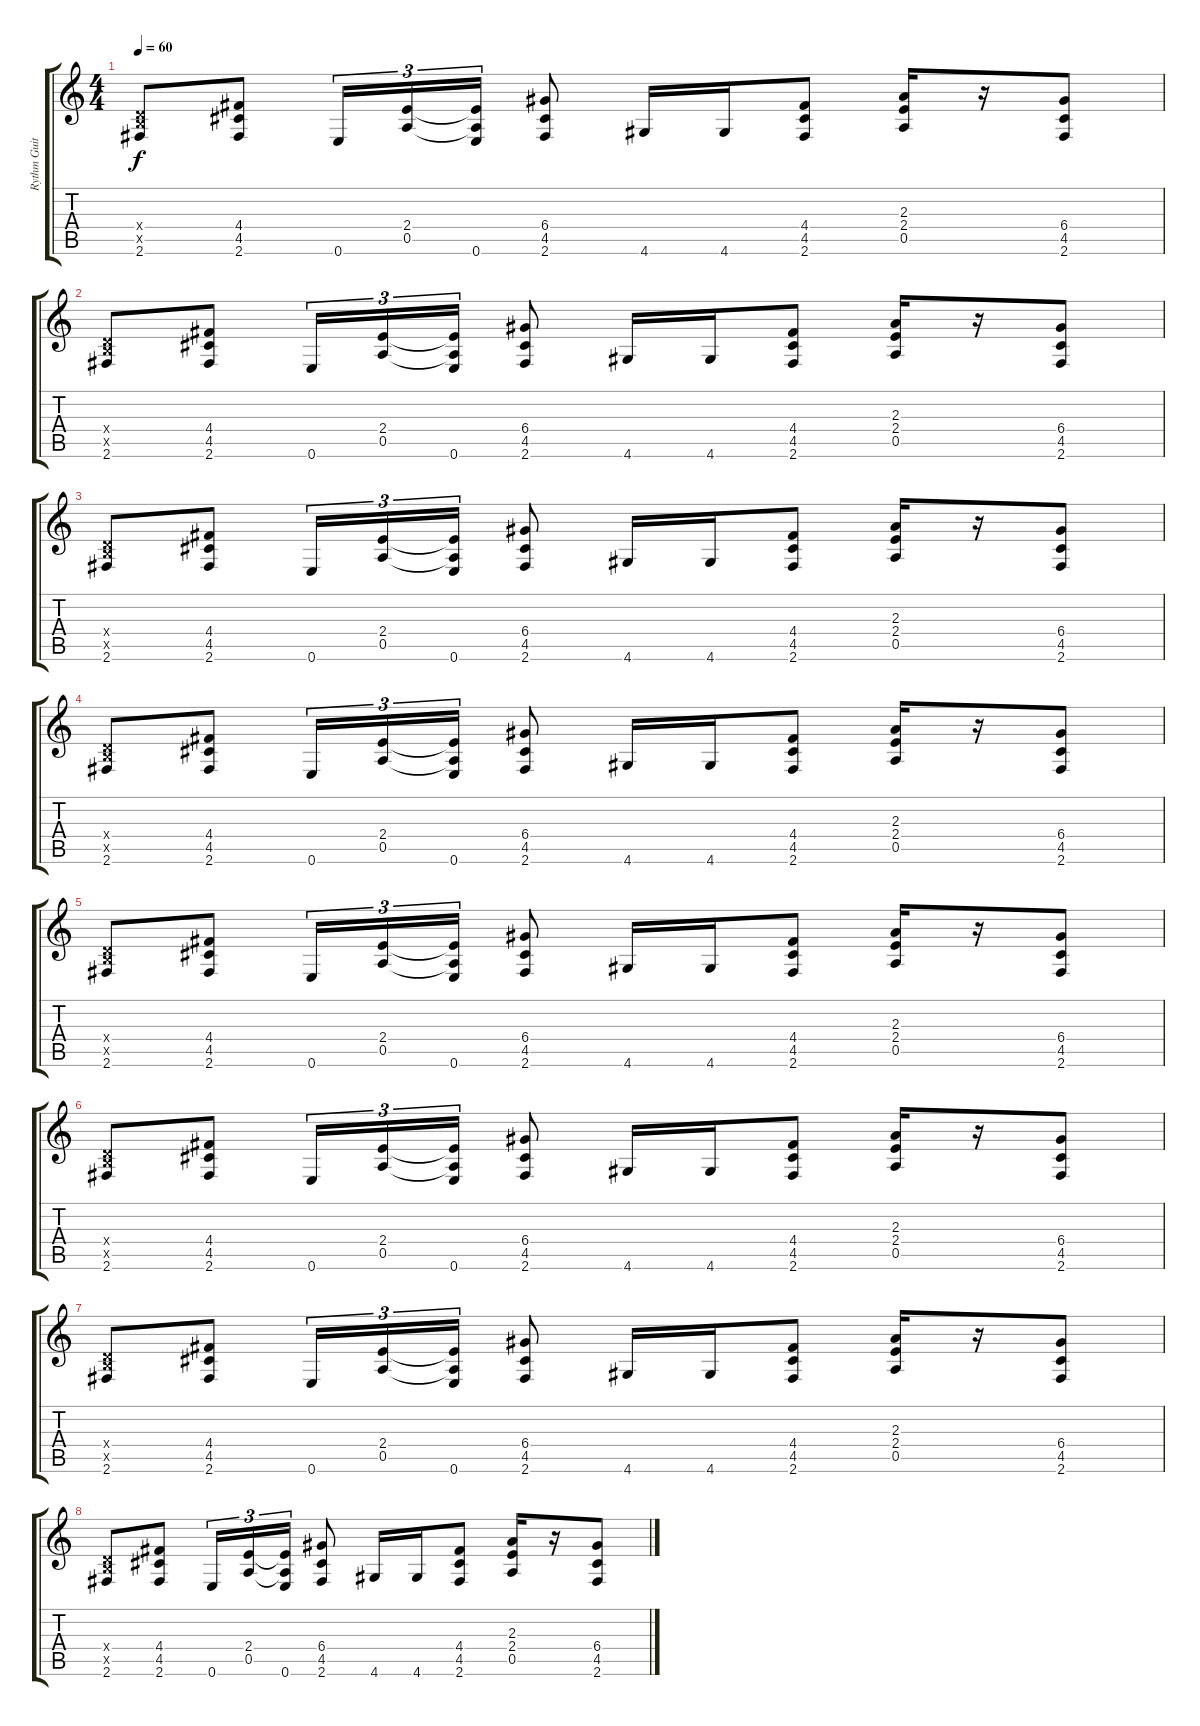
\track ("Rythm Guitar" "Rythm Guit") {instrument electricguitarjazz}
\staff {score tabs}
\tuning (E4 B3 G3 D3 A2 E2) {hide}
\ts (4 4)
\tempo 60
\clef g2
\ks c
(0.4{x} 2.5{x} 2.6).8{dy f} (4.4 4.5 2.6).8 0.6.16{tu (3 2)} (2.4 0.5).16{tu (3 2)} (2.4{t} 0.5{t} 0.6).16{tu (3 2)} (6.4 4.5 2.6).8 4.6.16 4.6.16 (4.4 4.5 2.6).8 (2.3 2.4 0.5).16 r.16 (6.4 4.5 2.6).8 |
(0.4{x} 2.5{x} 2.6).8 (4.4 4.5 2.6).8 0.6.16{tu (3 2)} (2.4 0.5).16{tu (3 2)} (2.4{t} 0.5{t} 0.6).16{tu (3 2)} (6.4 4.5 2.6).8 4.6.16 4.6.16 (4.4 4.5 2.6).8 (2.3 2.4 0.5).16 r.16 (6.4 4.5 2.6).8 |
(0.4{x} 2.5{x} 2.6).8 (4.4 4.5 2.6).8 0.6.16{tu (3 2)} (2.4 0.5).16{tu (3 2)} (2.4{t} 0.5{t} 0.6).16{tu (3 2)} (6.4 4.5 2.6).8 4.6.16 4.6.16 (4.4 4.5 2.6).8 (2.3 2.4 0.5).16 r.16 (6.4 4.5 2.6).8 |
(0.4{x} 2.5{x} 2.6).8 (4.4 4.5 2.6).8 0.6.16{tu (3 2)} (2.4 0.5).16{tu (3 2)} (2.4{t} 0.5{t} 0.6).16{tu (3 2)} (6.4 4.5 2.6).8 4.6.16 4.6.16 (4.4 4.5 2.6).8 (2.3 2.4 0.5).16 r.16 (6.4 4.5 2.6).8 |
(0.4{x} 2.5{x} 2.6).8 (4.4 4.5 2.6).8 0.6.16{tu (3 2)} (2.4 0.5).16{tu (3 2)} (2.4{t} 0.5{t} 0.6).16{tu (3 2)} (6.4 4.5 2.6).8 4.6.16 4.6.16 (4.4 4.5 2.6).8 (2.3 2.4 0.5).16 r.16 (6.4 4.5 2.6).8 |
(0.4{x} 2.5{x} 2.6).8 (4.4 4.5 2.6).8 0.6.16{tu (3 2)} (2.4 0.5).16{tu (3 2)} (2.4{t} 0.5{t} 0.6).16{tu (3 2)} (6.4 4.5 2.6).8 4.6.16 4.6.16 (4.4 4.5 2.6).8 (2.3 2.4 0.5).16 r.16 (6.4 4.5 2.6).8 |
(0.4{x} 2.5{x} 2.6).8 (4.4 4.5 2.6).8 0.6.16{tu (3 2)} (2.4 0.5).16{tu (3 2)} (2.4{t} 0.5{t} 0.6).16{tu (3 2)} (6.4 4.5 2.6).8 4.6.16 4.6.16 (4.4 4.5 2.6).8 (2.3 2.4 0.5).16 r.16 (6.4 4.5 2.6).8 |
(0.4{x} 2.5{x} 2.6).8 (4.4 4.5 2.6).8 0.6.16{tu (3 2)} (2.4 0.5).16{tu (3 2)} (2.4{t} 0.5{t} 0.6).16{tu (3 2)} (6.4 4.5 2.6).8 4.6.16 4.6.16 (4.4 4.5 2.6).8 (2.3 2.4 0.5).16 r.16 (6.4 4.5 2.6).8
